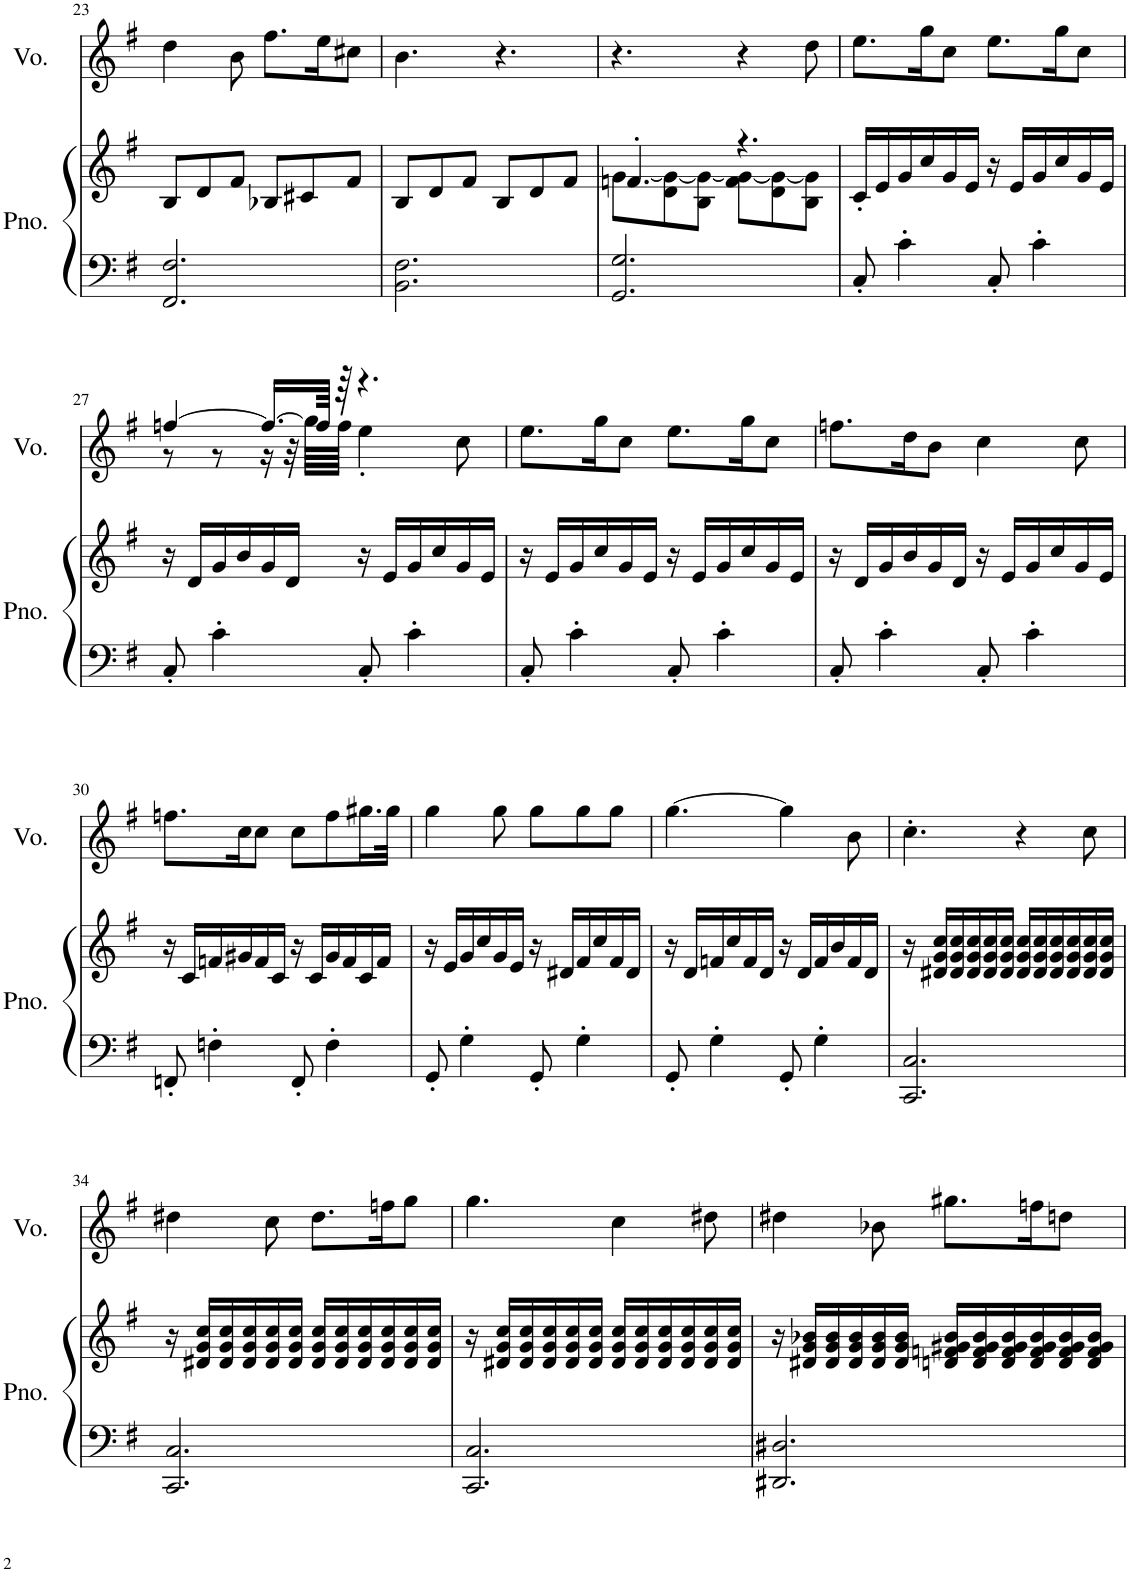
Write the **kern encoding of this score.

**kern	**kern	**kern
*part2	*part2	*part1
*staff3	*staff2	*staff1
*I"Piano	*	*I"Voice
*I'Pno.	*	*I'Vo.
!!LO:PB:g=z
*clefF4	*clefG2	*clefG2
*k[f#]	*k[f#]	*k[f#]
*M6/8	*M6/8	*M6/8
=23	=23	=23
2.FF#/ 2.F#/	8B/L	4dd\
.	8d/	.
.	8f#/J	8b\
.	8B-X/L	8.ff#\L
.	8c#X/	.
.	.	16ee\K
.	8f#/J	8cc#X\J
=24	=24	=24
2.BB\ 2.F#\	8B/L	4.b\
.	8d/	.
.	8f#/J	.
.	8B/L	4.r
.	8d/	.
.	8f#/J	.
=25	=25	=25
*	*^	*
2.GG/ 2.G/	4.fn'/	[8g\L	4.r
.	.	8d\ 8g\_	.
.	.	8B\ 8g\_J	.
.	4.r	8f\ 8g\_L	4r
.	.	8d\ 8g\_	.
.	.	8B\ 8g\]J	8dd\
*	*v	*v	*
=26	=26	=26
8C'/	16c'/LL	8.ee\L
.	16e/	.
4c'\	16g/	.
.	16cc/	16gg\K
.	16g/	8cc\J
.	16e/JJ	.
8C'/	16r	8.ee\L
.	16e/LL	.
4c'\	16g/	.
.	16cc/	16gg\K
.	16g/	8cc\J
.	16e/JJ	.
!!LO:LB:g=z
=27	=27	=27
*	*	*^
8C'/	16r	[4ffn/	8r
.	16d/LL	.	.
4c'\	16g/	.	8r
.	16b/	.	.
.	16g/	16.ff/LL_	16r
.	16d/JJ	.	32r
.	.	64ff/JJkk]	64gg\LLLL
.	.	64r	64ff\JJJJ
8C'/	16r	4.r	4ee'\
.	16e/LL	.	.
4c'\	16g/	.	.
.	16cc/	.	.
.	16g/	.	8cc\
.	16e/JJ	.	.
*	*	*v	*v
=28	=28	=28
8C'/	16r	8.ee\L
.	16e/LL	.
4c'\	16g/	.
.	16cc/	16gg\K
.	16g/	8cc\J
.	16e/JJ	.
8C'/	16r	8.ee\L
.	16e/LL	.
4c'\	16g/	.
.	16cc/	16gg\K
.	16g/	8cc\J
.	16e/JJ	.
=29	=29	=29
8C'/	16r	8.ffn\L
.	16d/LL	.
4c'\	16g/	.
.	16b/	16dd\K
.	16g/	8b\J
.	16d/JJ	.
8C'/	16r	4cc\
.	16e/LL	.
4c'\	16g/	.
.	16cc/	.
.	16g/	8cc\
.	16e/JJ	.
!!LO:LB:g=z
=30	=30	=30
8FFn'/	16r	8.ffn\L
.	16c/LL	.
4Fn'\	16fn/	.
.	16g#X/	16cc\K
.	16f/	8cc\J
.	16c/JJ	.
8FF'/	16r	8cc\L
.	16c/LL	.
4F'\	16g#/	8ff\
.	16f/	.
.	16c/	16.gg#X\L
.	16f/JJ	.
.	.	32gg#\JJk
=31	=31	=31
8GG'/	16r	4gg\
.	16e/LL	.
4G'\	16g/	.
.	16cc/	.
.	16g/	8gg\
.	16e/JJ	.
8GG'/	16r	8gg\L
.	16d#X/LL	.
4G'\	16f#/	8gg\
.	16cc/	.
.	16f#/	8gg\J
.	16d#/JJ	.
=32	=32	=32
8GG'/	16r	[4.gg\
.	16d/LL	.
4G'\	16fn/	.
.	16cc/	.
.	16f/	.
.	16d/JJ	.
8GG'/	16r	4gg\]
.	16d/LL	.
4G'\	16f/	.
.	16b/	.
.	16f/	8b\
.	16d/JJ	.
=33	=33	=33
2.CC/ 2.C/	16r	4.cc'\
.	16d#X/ 16g/ 16cc/LL	.
.	16d#/ 16g/ 16cc/	.
.	16d#/ 16g/ 16cc/	.
.	16d#/ 16g/ 16cc/	.
.	16d#/ 16g/ 16cc/JJ	.
.	16d#/ 16g/ 16cc/LL	4r
.	16d#/ 16g/ 16cc/	.
.	16d#/ 16g/ 16cc/	.
.	16d#/ 16g/ 16cc/	.
.	16d#/ 16g/ 16cc/	8cc\
.	16d#/ 16g/ 16cc/JJ	.
!!LO:LB:g=z
=34	=34	=34
2.CC/ 2.C/	16r	4dd#X\
.	16d#X/ 16g/ 16cc/LL	.
.	16d#/ 16g/ 16cc/	.
.	16d#/ 16g/ 16cc/	.
.	16d#/ 16g/ 16cc/	8cc\
.	16d#/ 16g/ 16cc/JJ	.
.	16d#/ 16g/ 16cc/LL	8.dd#\L
.	16d#/ 16g/ 16cc/	.
.	16d#/ 16g/ 16cc/	.
.	16d#/ 16g/ 16cc/	16ffn\K
.	16d#/ 16g/ 16cc/	8gg\J
.	16d#/ 16g/ 16cc/JJ	.
=35	=35	=35
2.CC/ 2.C/	16r	4.gg\
.	16d#X/ 16g/ 16cc/LL	.
.	16d#/ 16g/ 16cc/	.
.	16d#/ 16g/ 16cc/	.
.	16d#/ 16g/ 16cc/	.
.	16d#/ 16g/ 16cc/JJ	.
.	16d#/ 16g/ 16cc/LL	4cc\
.	16d#/ 16g/ 16cc/	.
.	16d#/ 16g/ 16cc/	.
.	16d#/ 16g/ 16cc/	.
.	16d#/ 16g/ 16cc/	8dd#X\
.	16d#/ 16g/ 16cc/JJ	.
=36	=36	=36
2.DD#X/ 2.D#X/	16r	4dd#X\
.	16d#X/ 16g/ 16b-X/LL	.
.	16d#/ 16g/ 16b-/	.
.	16d#/ 16g/ 16b-/	.
.	16d#/ 16g/ 16b-/	8b-X\
.	16d#/ 16g/ 16b-/JJ	.
.	16dn/ 16fn/ 16g#X/ 16b-/LL	8.gg#X\L
.	16d/ 16f/ 16g#/ 16b-/	.
.	16d/ 16f/ 16g#/ 16b-/	.
.	16d/ 16f/ 16g#/ 16b-/	16ffn\K
.	16d/ 16f/ 16g#/ 16b-/	8ddn\J
.	16d/ 16f/ 16g#/ 16b-/JJ	.
=	=	=
*-	*-	*-
